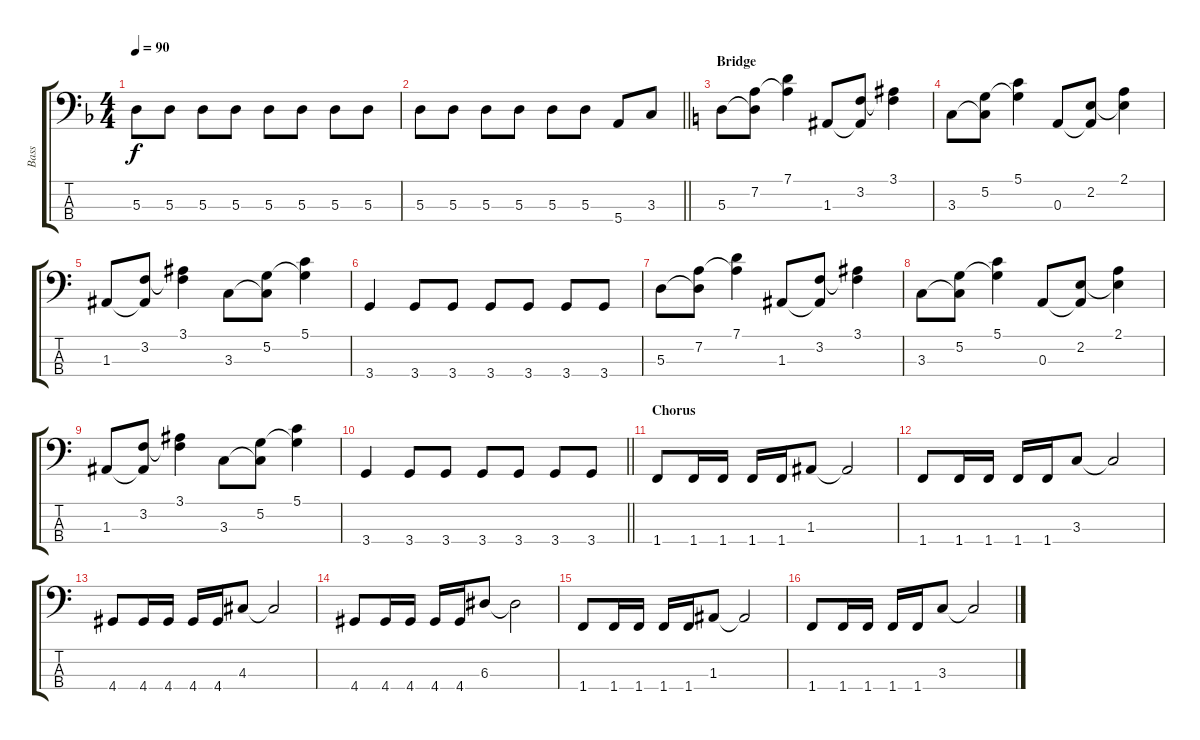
\track ("Bass" "Bass") {instrument electricbassfinger}
\staff {score tabs}
\tuning (G2 D2 A1 E1) {hide}
\ts (4 4)
\tempo 90
\clef f4
\ks f
5.3.8{dy f} 5.3.8 5.3.8 5.3.8 5.3.8 5.3.8 5.3.8 5.3.8 |
\barLineRight lightlight
5.3.8 5.3.8 5.3.8 5.3.8 5.3.8 5.3.8 5.4.8 3.3.8 |
\section ("" "Bridge")
\ks c
5.3.8 (7.2 5.3{t}).8 (7.1 7.2{t}).4 1.3.8 (3.2 1.3{t}).8 (3.1 3.2{t}).4 |
3.3.8 (5.2 3.3{t}).8 (5.1 5.2{t}).4 0.3.8 (2.2 0.3{t}).8 (2.1 2.2{t}).4 |
1.3.8 (3.2 1.3{t}).8 (3.1 3.2{t}).4 3.3.8 (5.2 3.3{t}).8 (5.1 5.2{t}).4 |
3.4.4 3.4.8 3.4.8 3.4.8 3.4.8 3.4.8 3.4.8 |
5.3.8 (7.2 5.3{t}).8 (7.1 7.2{t}).4 1.3.8 (3.2 1.3{t}).8 (3.1 3.2{t}).4 |
3.3.8 (5.2 3.3{t}).8 (5.1 5.2{t}).4 0.3.8 (2.2 0.3{t}).8 (2.1 2.2{t}).4 |
1.3.8 (3.2 1.3{t}).8 (3.1 3.2{t}).4 3.3.8 (5.2 3.3{t}).8 (5.1 5.2{t}).4 |
\barLineRight lightlight
3.4.4 3.4.8 3.4.8 3.4.8 3.4.8 3.4.8 3.4.8 |
\section ("" "Chorus")
1.4.8 1.4.16 1.4.16 1.4.16 1.4.16 1.3.8 1.3{t}.2 |
1.4.8 1.4.16 1.4.16 1.4.16 1.4.16 3.3.8 3.3{t}.2 |
4.4.8 4.4.16 4.4.16 4.4.16 4.4.16 4.3.8 4.3{t}.2 |
4.4.8 4.4.16 4.4.16 4.4.16 4.4.16 6.3.8 6.3{t}.2 |
1.4.8 1.4.16 1.4.16 1.4.16 1.4.16 1.3.8 1.3{t}.2 |
1.4.8 1.4.16 1.4.16 1.4.16 1.4.16 3.3.8 3.3{t}.2
